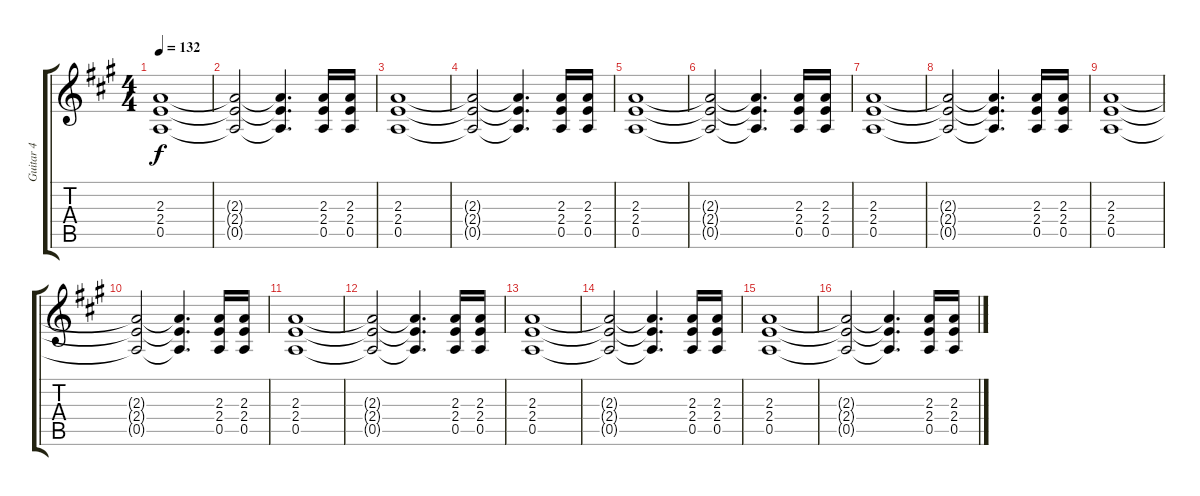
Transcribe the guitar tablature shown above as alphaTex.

\track ("Guitar 4" "Guitar 4") {instrument distortionguitar}
\staff {score tabs}
\tuning (E4 B3 G3 D3 A2 E2) {hide}
\ts (4 4)
\tempo 132
\clef g2
\ks a
(2.3 2.4 0.5).1{dy f} |
(2.3{t} 2.4{t} 0.5{t}).2 (2.3{t} 2.4{t} 0.5{t}).4{d} (2.3 2.4 0.5).16 (2.3 2.4 0.5).16 |
(2.3 2.4 0.5).1 |
(2.3{t} 2.4{t} 0.5{t}).2 (2.3{t} 2.4{t} 0.5{t}).4{d} (2.3 2.4 0.5).16 (2.3 2.4 0.5).16 |
(2.3 2.4 0.5).1 |
(2.3{t} 2.4{t} 0.5{t}).2 (2.3{t} 2.4{t} 0.5{t}).4{d} (2.3 2.4 0.5).16 (2.3 2.4 0.5).16 |
(2.3 2.4 0.5).1 |
(2.3{t} 2.4{t} 0.5{t}).2 (2.3{t} 2.4{t} 0.5{t}).4{d} (2.3 2.4 0.5).16 (2.3 2.4 0.5).16 |
(2.3 2.4 0.5).1 |
(2.3{t} 2.4{t} 0.5{t}).2 (2.3{t} 2.4{t} 0.5{t}).4{d} (2.3 2.4 0.5).16 (2.3 2.4 0.5).16 |
(2.3 2.4 0.5).1 |
(2.3{t} 2.4{t} 0.5{t}).2 (2.3{t} 2.4{t} 0.5{t}).4{d} (2.3 2.4 0.5).16 (2.3 2.4 0.5).16 |
(2.3 2.4 0.5).1 |
(2.3{t} 2.4{t} 0.5{t}).2 (2.3{t} 2.4{t} 0.5{t}).4{d} (2.3 2.4 0.5).16 (2.3 2.4 0.5).16 |
(2.3 2.4 0.5).1 |
(2.3{t} 2.4{t} 0.5{t}).2 (2.3{t} 2.4{t} 0.5{t}).4{d} (2.3 2.4 0.5).16 (2.3 2.4 0.5).16
